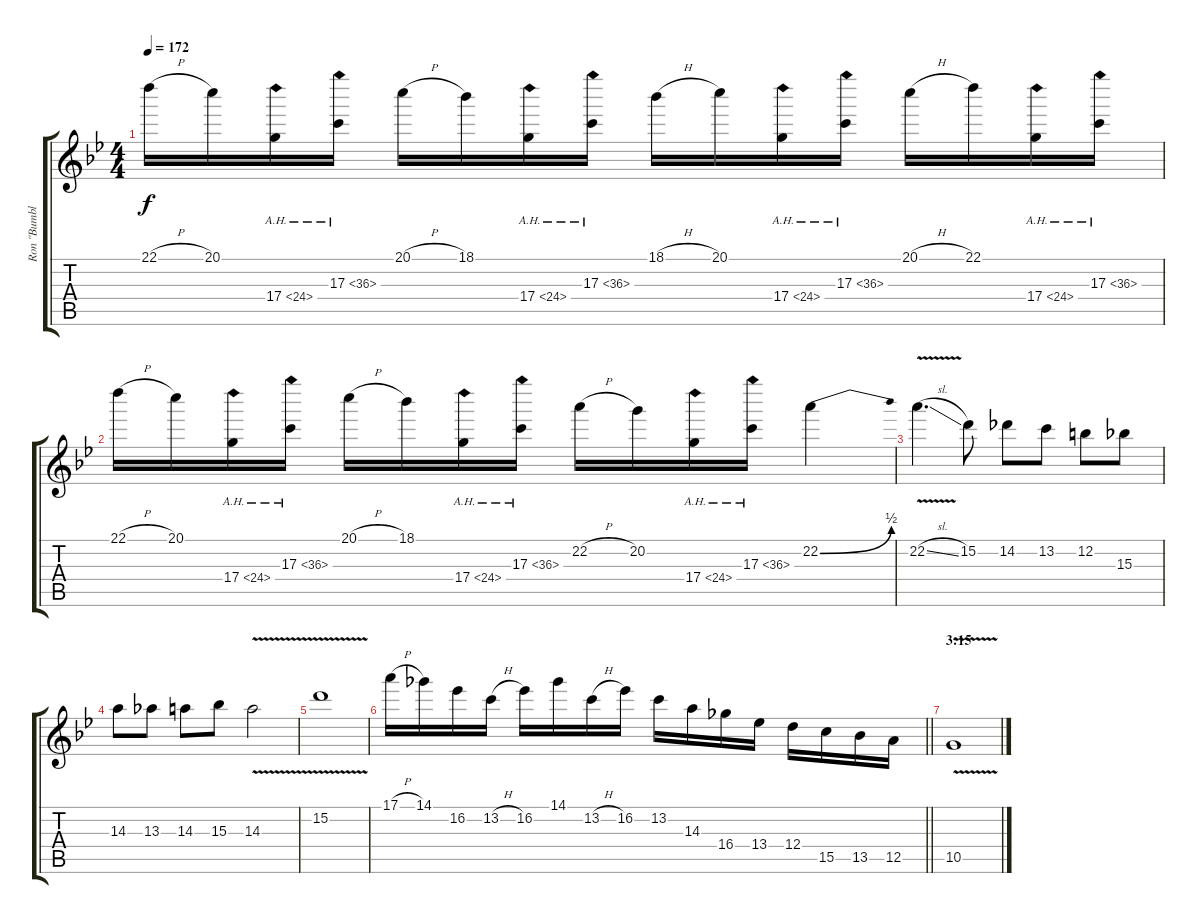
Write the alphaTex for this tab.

\track ("Ron \"Bumblefoot\" Thal" "Ron \"Bumbl") {instrument overdrivenguitar}
\staff {score tabs}
\tuning (E4 B3 G3 D3 A2 E2) {hide}
\ts (4 4)
\tempo 172
\clef g2
\ks gminor
22.1{h}.16{dy f} 20.1.16 17.4{ah 7}.16 17.3{ah 19}.16 20.1{h}.16 18.1.16 17.4{ah 7}.16 17.3{ah 19}.16 18.1{h}.16 20.1.16 17.4{ah 7}.16 17.3{ah 19}.16 20.1{h}.16 22.1.16 17.4{ah 7}.16 17.3{ah 19}.16 |
22.1{h}.16 20.1.16 17.4{ah 7}.16 17.3{ah 19}.16 20.1{h}.16 18.1.16 17.4{ah 7}.16 17.3{ah 19}.16 22.2{h}.16 20.2.16 17.4{ah 7}.16 17.3{ah 19}.16 22.2{be (bend 0 0 60 2)}.4 |
22.2{v sl}.4{d} 15.2.8 14.2.8 13.2.8 12.2.8 15.3.8 |
14.3.8 13.3.8 14.3.8 15.3.8 14.3{v}.2 |
15.2{v}.1 |
\barLineRight lightlight
17.1{h}.16 14.1.16 16.2.16 13.2{h}.16 16.2.16 14.1.16 13.2{h}.16 16.2.16 13.2.16 14.3.16 16.4.16 13.4.16 12.4.16 15.5.16 13.5.16 12.5.16 |
\section ("" "3:15")
10.5{v}.1
